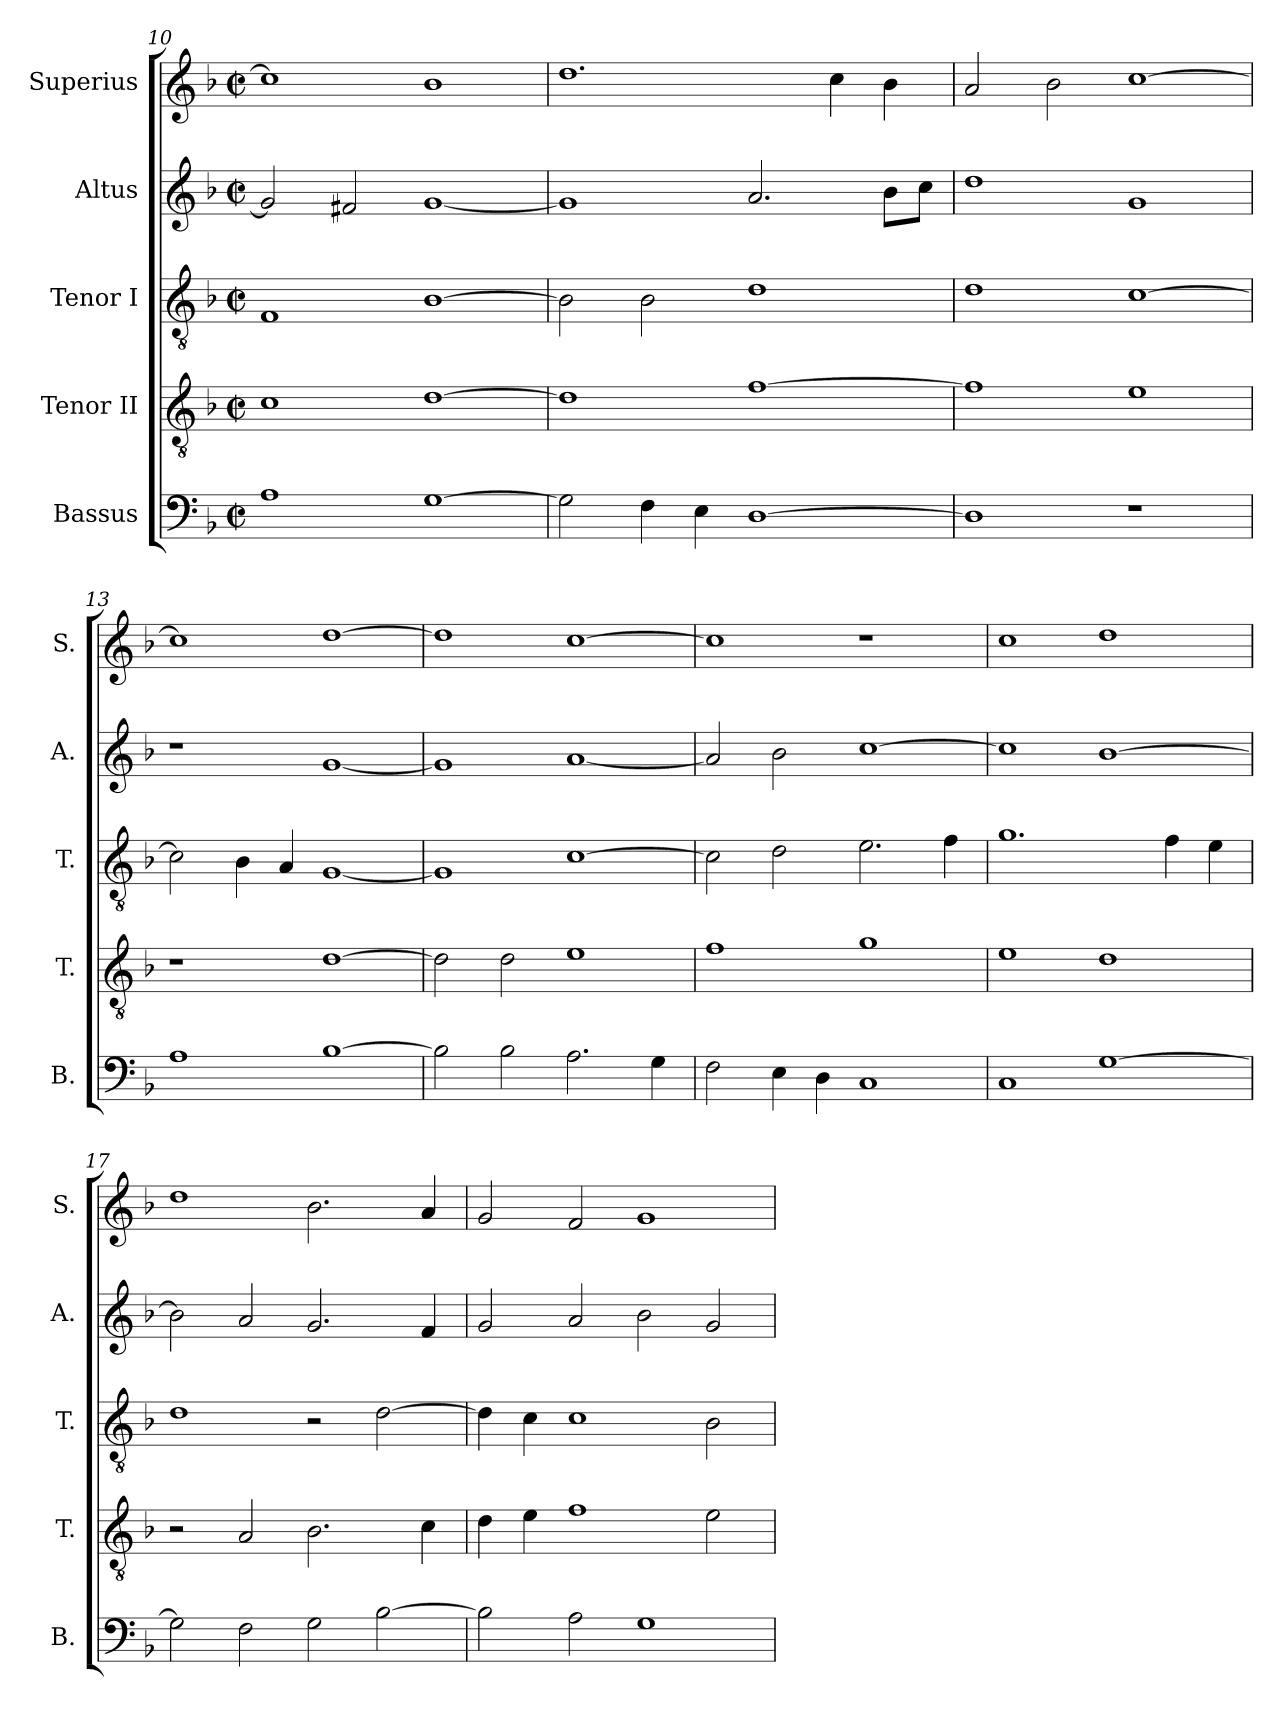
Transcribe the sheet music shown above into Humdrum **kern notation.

**kern	**kern	**kern	**kern	**kern
*part5	*part4	*part3	*part2	*part1
*staff5	*staff4	*staff3	*staff2	*staff1
*I"Bassus	*I"Tenor II	*I"Tenor I	*I"Altus	*I"Superius
*I'B.	*I'T.	*I'T.	*I'A.	*I'S.
*clefF4	*clefGv2	*clefGv2	*clefG2	*clefG2
*	*ITrd7c12	*ITrd7c12	*	*
*k[b-]	*k[b-]	*k[b-]	*k[b-]	*k[b-]
*F:	*F:	*F:	*F:	*F:
*M2/2	*M2/2	*M2/2	*M2/2	*M2/2
*met(c|)	*met(c|)	*met(c|)	*met(c|)	*met(c|)
=10	=10	=10	=10	=10
1Ai	1Ci	1FFi	2gi/]	1cci]
.	.	.	2f#Xi/	.
[>1Gi	[>1Di	[>1BB-i	[<1gi	1b-i
!!LO:PB:g=z
=11	=11	=11	=11	=11
2Gi\]	1Di]	2BB-i\]	1gi]	1.ddi
4Fi\	.	2BB-i\	.	.
4Ei\	.	.	.	.
[>1Di	[>1Fi	1Di	2.ai/	.
.	.	.	.	4cci\
.	.	.	8b-i\L	4b-i\
.	.	.	8cci\J	.
=12	=12	=12	=12	=12
1Di]	1Fi]	1Di	1ddi	2ai/
.	.	.	.	2b-i\
1r	1Ei	[>1Ci	1gi	[>1cci
=13	=13	=13	=13	=13
1Ai	1r	2Ci\]	1r	1cci]
.	.	4BB-i\	.	.
.	.	4AAi/	.	.
[>1B-i	[>1Di	[<1GGi	[<1gi	[>1ddi
=14	=14	=14	=14	=14
2B-i\]	2Di\]	1GGi]	1gi]	1ddi]
2B-i\	2Di\	.	.	.
2.Ai\	1Ei	[>1Ci	[<1ai	[>1cci
4Gi\	.	.	.	.
=15	=15	=15	=15	=15
2Fi\	1Fi	2Ci\]	2ai/]	1cci]
4Ei\	.	2Di\	2b-i\	.
4Di\	.	.	.	.
1Ci	1Gi	2.Ei\	[>1cci	1r
.	.	4Fi\	.	.
!!LO:LB:g=z
=16	=16	=16	=16	=16
1Ci	1Ei	1.Gi	1cci]	1cci
[>1Gi	1Di	.	[>1b-i	1ddi
.	.	4Fi\	.	.
.	.	4Ei\	.	.
=17	=17	=17	=17	=17
2Gi\]	2r	1Di	2b-i\]	1ddi
2Fi\	2AAi/	.	2ai/	.
2Gi\	2.BB-i\	2r	2.gi/	2.b-i\
[>2B-i\	.	[>2Di\	.	.
.	4Ci\	.	4fi/	4ai/
=18	=18	=18	=18	=18
2B-i\]	4Di\	4Di\]	2gi/	2gi/
.	4Ei\	4Ci\	.	.
2Ai\	1Fi	1Ci	2ai/	2fi/
1Gi	.	.	2b-i\	1gi
.	2Ei\	2BB-i\	2gi/	.
=	=	=	=	=
*-	*-	*-	*-	*-
